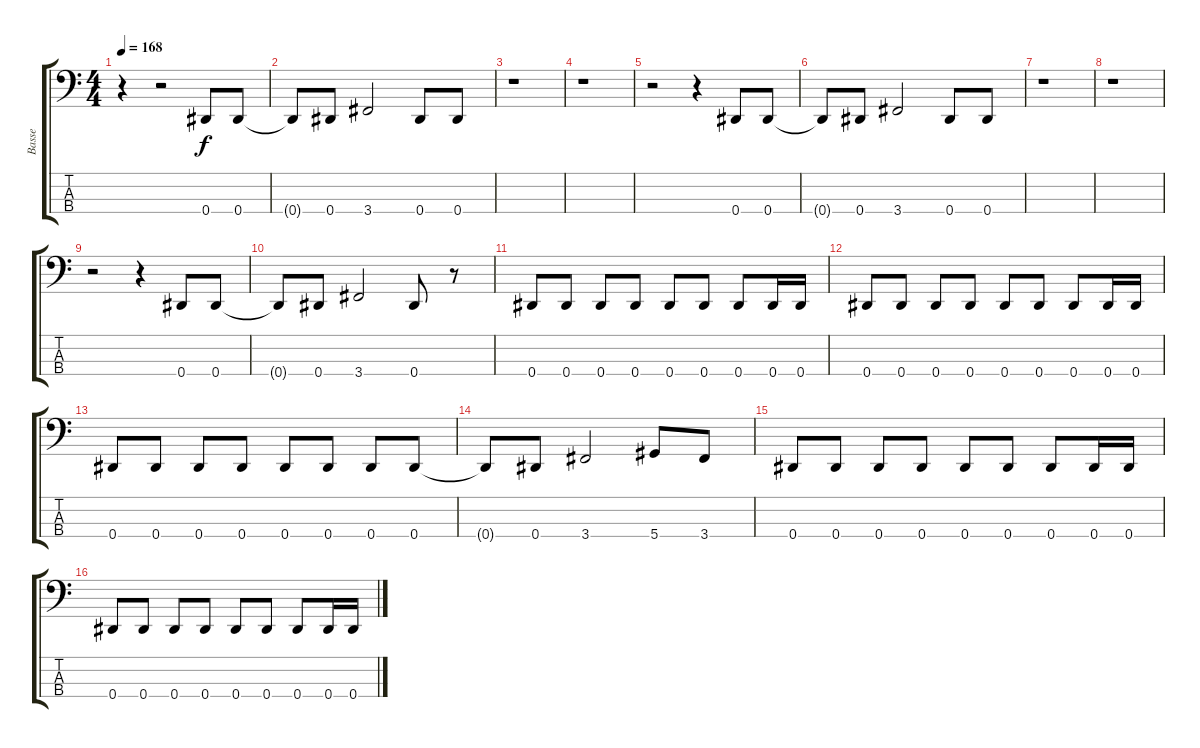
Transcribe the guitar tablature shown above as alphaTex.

\track ("Basse" "Basse") {instrument electricbassfinger}
\staff {score tabs}
\tuning (Gb2 Db2 Ab1 Eb1) {hide}
\ts (4 4)
\tempo 168
\clef f4
\ks c
r.4{dy f instrument electricbassfinger} r.2 0.4.8 0.4.8 |
0.4{t}.8 0.4.8 3.4.2 0.4.8 0.4.8 |
r.1 |
r.1 |
r.2 r.4 0.4.8 0.4.8 |
0.4{t}.8 0.4.8 3.4.2 0.4.8 0.4.8 |
r.1 |
r.1 |
r.2 r.4 0.4.8 0.4.8 |
0.4{t}.8 0.4.8 3.4.2 0.4.8 r.8 |
0.4.8 0.4.8 0.4.8 0.4.8 0.4.8 0.4.8 0.4.8 0.4.16 0.4.16 |
0.4.8 0.4.8 0.4.8 0.4.8 0.4.8 0.4.8 0.4.8 0.4.16 0.4.16 |
0.4.8 0.4.8 0.4.8 0.4.8 0.4.8 0.4.8 0.4.8 0.4.8 |
0.4{t}.8 0.4.8 3.4.2 5.4.8 3.4.8 |
0.4.8 0.4.8 0.4.8 0.4.8 0.4.8 0.4.8 0.4.8 0.4.16 0.4.16 |
0.4.8 0.4.8 0.4.8 0.4.8 0.4.8 0.4.8 0.4.8 0.4.16 0.4.16
